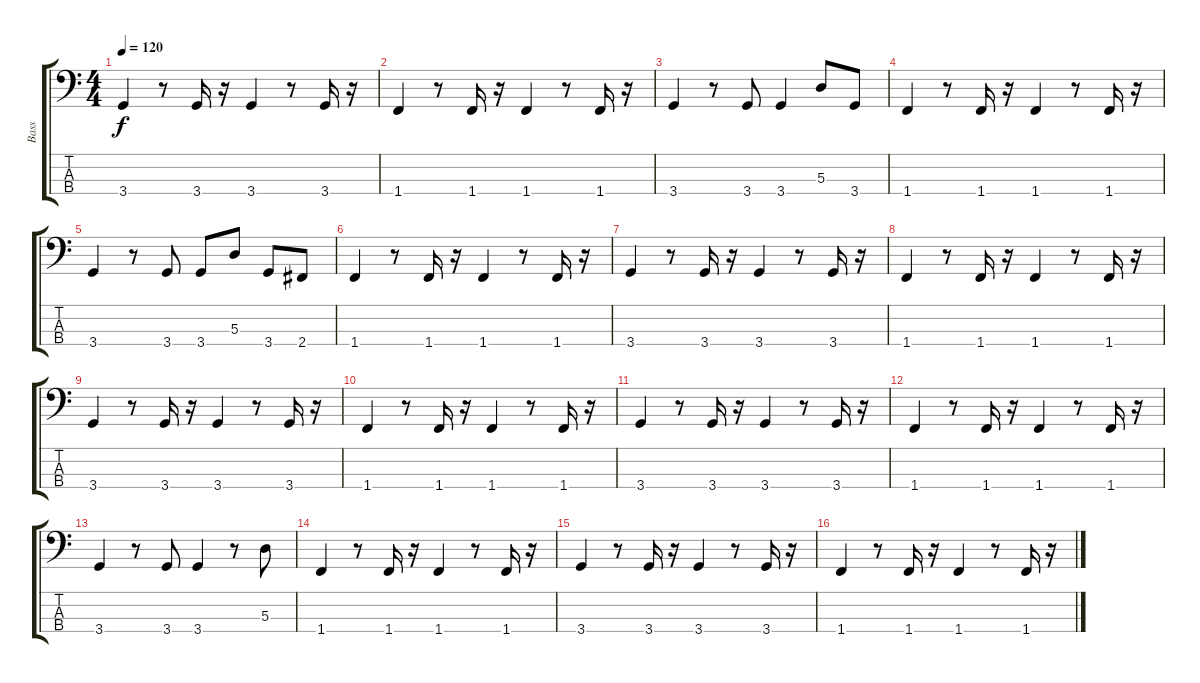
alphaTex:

\track ("Bass" "Bass") {instrument electricbassfinger}
\staff {score tabs}
\tuning (G2 D2 A1 E1) {hide}
\ts (4 4)
\tempo 120
\clef f4
\ks c
3.4.4{dy f} r.8 3.4.16 r.16 3.4.4 r.8 3.4.16 r.16 |
1.4.4 r.8 1.4.16 r.16 1.4.4 r.8 1.4.16 r.16 |
3.4.4 r.8 3.4.8 3.4.4 5.3.8 3.4.8 |
1.4.4 r.8 1.4.16 r.16 1.4.4 r.8 1.4.16 r.16 |
3.4.4 r.8 3.4.8 3.4.8 5.3.8 3.4.8 2.4.8 |
1.4.4 r.8 1.4.16 r.16 1.4.4 r.8 1.4.16 r.16 |
3.4.4 r.8 3.4.16 r.16 3.4.4 r.8 3.4.16 r.16 |
1.4.4 r.8 1.4.16 r.16 1.4.4 r.8 1.4.16 r.16 |
3.4.4 r.8 3.4.16 r.16 3.4.4 r.8 3.4.16 r.16 |
1.4.4 r.8 1.4.16 r.16 1.4.4 r.8 1.4.16 r.16 |
3.4.4 r.8 3.4.16 r.16 3.4.4 r.8 3.4.16 r.16 |
1.4.4 r.8 1.4.16 r.16 1.4.4 r.8 1.4.16 r.16 |
3.4.4 r.8 3.4.8 3.4.4 r.8 5.3.8 |
1.4.4 r.8 1.4.16 r.16 1.4.4 r.8 1.4.16 r.16 |
3.4.4 r.8 3.4.16 r.16 3.4.4 r.8 3.4.16 r.16 |
1.4.4 r.8 1.4.16 r.16 1.4.4 r.8 1.4.16 r.16
